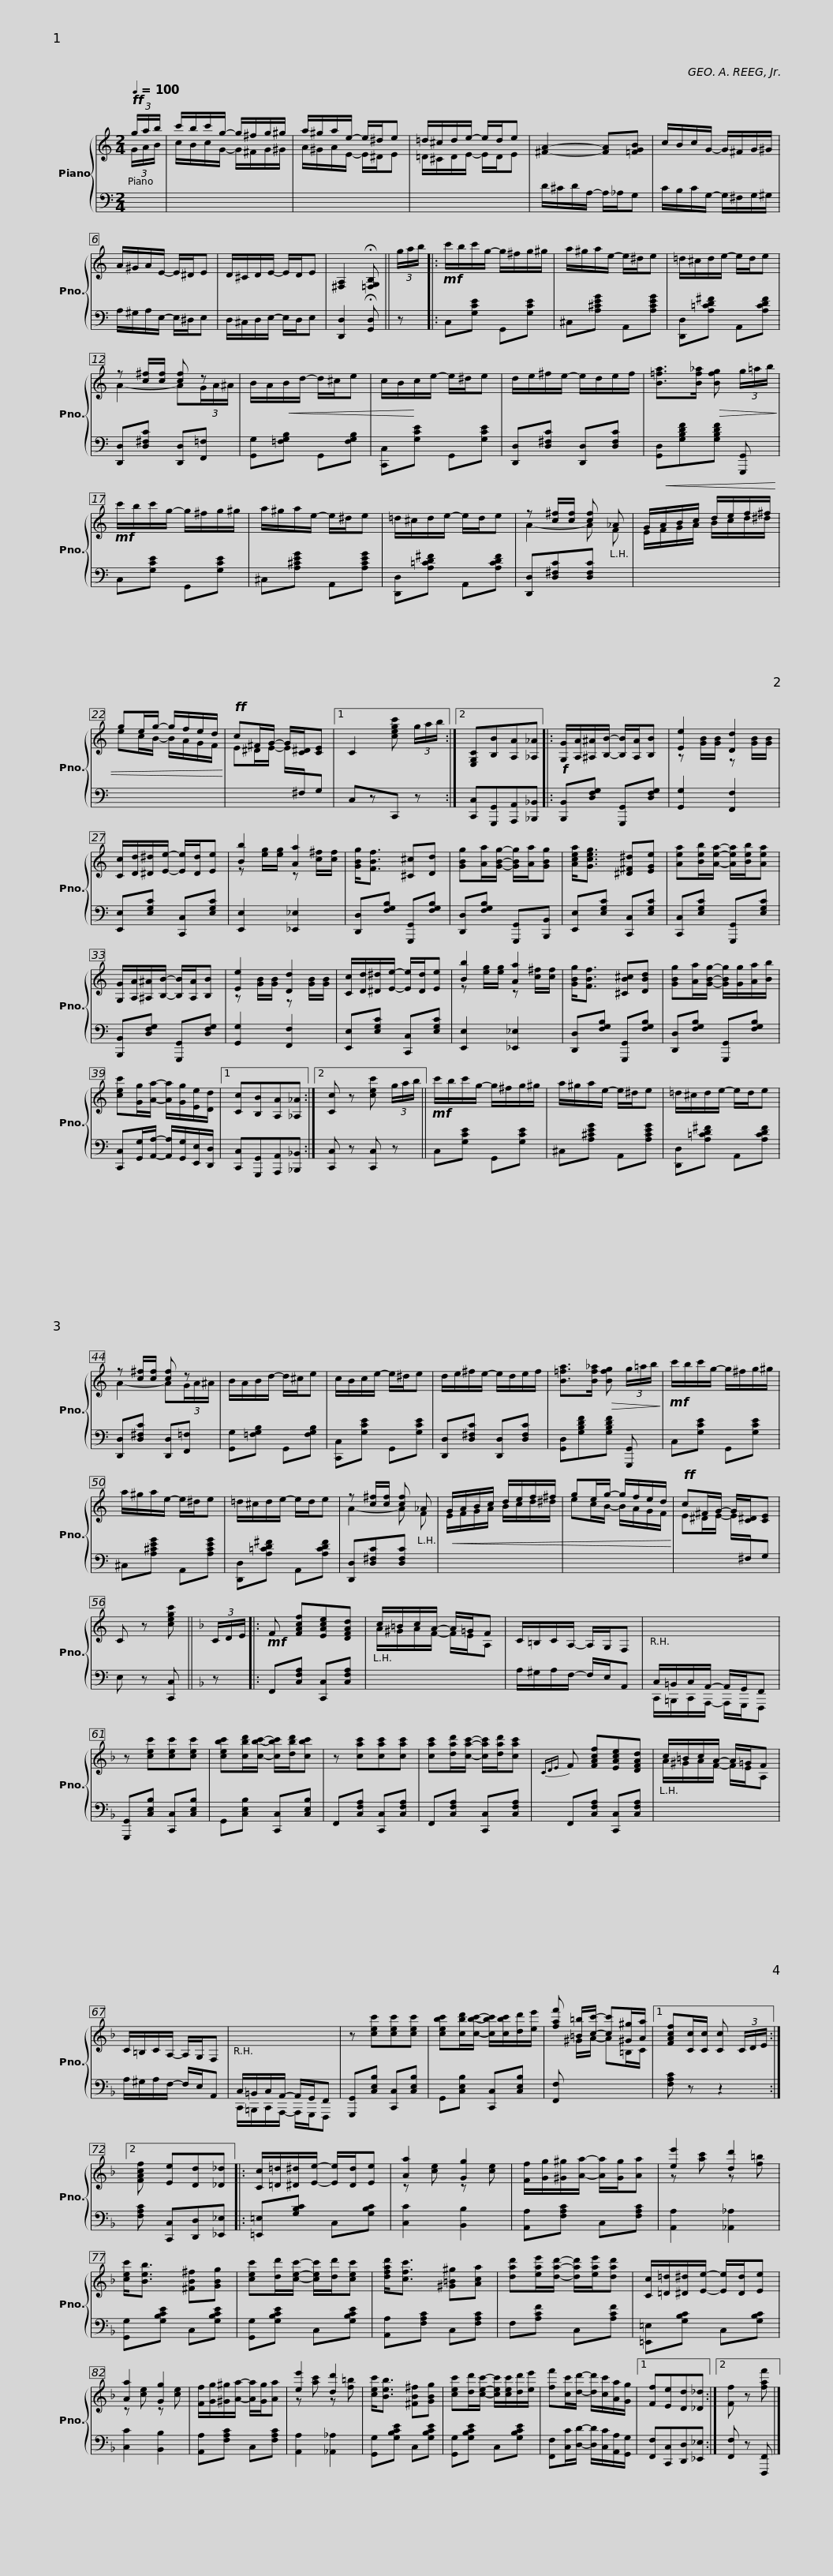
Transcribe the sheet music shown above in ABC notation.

X:1
%%score { ( 1 2 ) | ( 3 4 ) }
L:1/8
Q:1/4=100
M:2/4
I:linebreak $
K:C
V:1 treble
V:2 treble
V:3 bass
V:4 bass
V:1
!ff! (3g/a/b/ | c'/b/c'/g/- g/^f/g/^g/ | a/^g/a/e/- e/^d/e | =d/^c/d/e/- e/d/e |$ [^FA]2- [FA][=FGB] | %5
 c/B/c/G/- G/^F/G/^G/ | A/^G/A/E/- E/^D/E | D/^C/D/E/- E/D/E | [^F,A,]2 !fermata![=F,G,B,] ||$ (3g/a/b/ |: %10
!mf! c'/b/c'/g/- g/^f/g/^g/ | a/^g/a/e/- e/^d/e | =d/^c/d/e/- e/d/e | z [c^f]/[cf]/ [cf] z |$ B/A/!<(!B/d/- d/^c/e | %15
 c/B/!<)!c/e/- e/^d/e | d/e/^f/e/- e/d/e/f/ | [B=fa]>[Bf_a]!>(! [Bfg] (3g/=a/b/!>)! |!mf! c'/b/c'/g/- g/^f/g/^g/ |$ a/^g/a/e/- e/^d/e | %20
 =d/^c/d/e/- e/d/e | z [c^f]/[cf]/ [cf] _A | G/!<(!A/B/c/ d/e/f/^f/ |$ ge/g/- g/f/e/d/!<)! |!ff! c^F/G/- G/[C^D]/[CE] |1 %25
 C2 [cegc'] (3g/a/b/ :|2 [E,G,C][B,B][A,A][_A,_A] |:$!f! [G,G]/[A,A]/[^A,^A]/[B,B]/- [B,B]/[A,A]/[B,B] | [Ee]2 [Dd]2 | [Cc]/[Dd]/[^D^d]/[Ee]/- [Ee]/[Dd]/[Ee] | %30
 [Bb]2 [Aa]2 |$ [GBg]<[FBf] [^C^c][Dd] | [GBg][Aa]/[GBg]/- [GBg]/[Aa]/[GBg] | [Acea]<[Gceg] [^D^F^d][EGe] | [Aea][Beb]/[Aea]/- [Aea]/[Beb]/[Aea] |$ %35
 [G,G]/[A,A]/[^A,^A]/[B,B]/- [B,B]/[A,A]/[B,B] | [Ee]2 [Dd]2 | [Cc]/[Dd]/[^D^d]/[Ee]/- [Ee]/[Dd]/[Ee] | [Bb]2 [Aa]2 |$ [GBg]<[FBf] [^CB^c][DBd] | %40
 [GBg][Aa]/[GBg]/- [GBg]/[Gg]/[Aa]/[Bb]/ | [cec'][Gg]/[Aa]/- [Aa]/[Gg]/[Ee]/[Dd]/ |1 [Cc][B,B][A,A][_A,_A] :|2 [Cc] z [cec'] (3g/a/b/ ||$!mf! c'/b/c'/g/- g/^f/g/^g/ | %45
 a/^g/a/e/- e/^d/e | =d/^c/d/e/- e/d/e | z [c^f]/[cf]/ [cf] z | B/A/B/d/- d/^c/e |$ c/B/c/e/- e/^d/e | %50
 d/e/^f/e/- e/d/e/f/ | [B=fa]>[Bf_a]!>(! [Bfg] (3g/=a/b/!>)! |!mf! c'/b/c'/g/- g/^f/g/^g/ | a/^g/a/e/- e/^d/e |$ =d/^c/d/e/- e/d/e | %55
 z [c^f]/[cf]/ [cf] _A |!<(! G/A/B/c/ d/e/f/^f/ | ge/g/- g/f/e/d/!<)! |!ff! c^F/G/- G/[C^D]/[CE] | C z [cegc'] ||$ %60
[K:F] (3C/D/E/ |:!mf! F [FAcf][EAce][DFAd] | c/=B/c/A/- A/=G/F | C/=B,/C/A,/- A,/G,/F, | x4 |$ %65
 z [cec'][cec'][cec'] | [cebc'][cbd']/[cbc']/- [cbc']/[dbd']/[cbc'] | z [cac'][cac'][cac'] | [cac'][dad']/[cac']/- [cac']/[dad']/[cac'] |{CDE} F [FAcf][EAce][DFAd] |$ %70
 c/=B/c/A/- A/=G/F | C/=B,/C/A,/- A,/G,/F, | x4 | z [cec'][cec'][cec'] | [cebc'][cbd']/[cbc']/- [cbc']/[cbc']/[dd']/[ee']/ |$ %75
 [faf'] [=B=b]/[cc']/- [cc'][^G^g]/[Aa]/ |1 [FAcf][Cc]/[Cc]/ [Cc] (3C/D/E/ :|2 [FAcf] [Ee][Dd][_D_d] |: [Cc]/[=D=d]/[^D^d]/[Ee]/- [Ee]/[Dd]/[Ee] | [Aa]2 [Gg]2 |$ %80
 [Ff]/[Gg]/[^G^g]/[Aa]/- [Aa]/[Gg]/[Aa] | [ee']2 [dd']2 | [cec']<[Beb] [^FB^f][GBg] | [cec'][dd']/[cec']/- [cec']/[dd']/[cec'] | [dfad']<[cfc'] [^G=B^g][Aca] |$ %85
 [dad'][eae']/[dad']/- [dad']/[eae']/[dad'] | [Cc]/[=D=d]/[^D^d]/[Ee]/- [Ee]/[Dd]/[Ee] | [Aa]2 [Gg]2 | [Ff]/[Gg]/[^G^g]/[Aa]/- [Aa]/[Gg]/[Aa] | [ee']2 [dd']2 |$ %90
 [cec']<[Beb] [^FB^f][GBg] | [cec'][dd']/[cec']/- [cec']/[cec']/[dd']/[ee']/ | [ff'][cc']/[dd']/- [dd']/[cc']/[Aa]/[Gg]/ |1 [Ff][Ee][Dd][_D_d] :|2 [Ff] z [faf'] |] %95
V:2
 (3G/A/B/ | c/B/c/G/- G/^F/G/^G/ | A/^G/A/E/- E/^D/E | =D/^C/D/E/- E/D/E |$ x4 | %5
 x4 | x4 | x4 | x3 ||$ x |: %10
 x4 | x4 | x4 | A2- A(3G/A/^A/ |$ x4 | %15
 x4 | x4 | x4 | x4 |$ x4 | %20
 x4 | A2- A F | E/F/G/A/ B/c/d/^d/ |$ ec/B/- B/A/G/F/ | E^D/E/- E/[I:staff +1]^F,/G, |1 %25
 x4 :|2 x4 |:$ x4 |[I:staff -1] z [GB]/[GB]/ z [GB]/[GB]/ | x4 | %30
 z [eg]/[eg]/ z [c^f]/[cf]/ |$ x4 | x4 | x4 | x4 |$ %35
 x4 | z [GB]/[GB]/ z [GB]/[GB]/ | x4 | z [eg]/[eg]/ z [c^f]/[cf]/ |$ x4 | %40
 x4 | x4 |1 x4 :|2 x4 ||$ x4 | %45
 x4 | x4 | A2- A(3G/A/^A/ | x4 |$ x4 | %50
 x4 | x4 | x4 | x4 |$ x4 | %55
 A2- A F | E/F/G/A/ B/c/d/^d/ | ec/B/- B/A/G/F/ | E^D/E/- E/[I:staff +1]^F,/G, | x3 ||$ %60
[K:F] x |: x4 |[I:staff -1] A/^G/A/F/- F/E/A, | x4 | x4 |$ %65
 x4 | x4 | x4 | x4 | x4 |$ %70
 A/^G/A/F/- F/E/A, | x4 | x4 | x4 | x4 |$ %75
 x ^G/A/- A=B,/C/ |1 x4 :|2 x4 |: x4 | z [ce] z [ce] |$ %80
 x4 | z [ac'] z [f=b] | x4 | x4 | x4 |$ %85
 x4 | x4 | z [ce] z [ce] | x4 | z [ac'] z [f=b] |$ %90
 x4 | x4 | x4 |1 x4 :|2 x3 |] %95
V:3
 x | x4 | x4 | x4 |$ D/^C/D/A,/- A,/_A,/G, | %5
 C/B,/C/G,/- G,/^F,/G,/^G,/ | A,/^G,/A,/E,/- E,/^D,/E, | D,/^C,/D,/E,/- E,/D,/E, | [D,,D,]2 !fermata![G,,D,] ||$ z |: %10
 C,[G,CE] G,,[G,CE] | ^C,[A,^CEG] A,,[A,CEG] | [D,,D,][A,=CD^F] A,,[A,CDF] | [D,,D,][D,^F,C] [D,,D,][F,,=F,] |$ [G,,G,][=F,G,B,] G,,[F,G,B,] | %15
 [C,,C,][G,CE] G,,[G,CE] | [D,,D,][D,^F,C] [D,,D,][D,F,C] | [G,,D,][G,B,DF][G,B,DF] [G,,,G,,] | C,[G,CE] G,,[G,CE] |$ ^C,[A,^CEG] A,,[A,CEG] | %20
 [D,,D,][A,=CD^F] A,,[A,CDF] | [D,,D,][D,^F,C][D,F,C] x | x4 |$ x4 | x4 |1 %25
 C,zC,, z :|2 [C,,C,][G,,,G,,][A,,,A,,][_B,,,_B,,] |:$ [B,,,B,,][D,F,G,] [G,,,G,,][D,F,G,] | [G,,G,]2 [F,,F,]2 | [E,,E,][E,G,C] [C,,C,][E,G,C] | %30
 [E,,E,]2 [_E,,_E,]2 |$ [D,,D,][F,G,B,] [G,,,G,,][F,G,B,] | [D,,D,][F,G,B,] [G,,,G,,][B,,,B,,] | [E,,E,][E,G,C] [C,,C,][E,G,C] | [C,,C,][E,G,C] [G,,,G,,][E,G,C] |$ %35
 [B,,,B,,][D,F,G,] [G,,,G,,][D,F,G,] | [G,,G,]2 [F,,F,]2 | [E,,E,][E,G,C] [C,,C,][E,G,C] | [E,,E,]2 [_E,,_E,]2 |$ [D,,D,][F,G,B,] [G,,,G,,][F,G,B,] | %40
 [D,,D,][F,G,B,] [G,,,G,,][F,G,B,] | [C,,C,][G,,G,]/[A,,A,]/- [A,,A,]/[G,,G,]/[E,,E,]/[D,,D,]/ |1 [C,,C,][G,,,G,,][A,,,A,,][_B,,,_B,,] :|2 [C,,C,] z [C,,C,] z ||$ C,[G,CE] G,,[G,CE] | %45
 ^C,[A,^CEG] A,,[A,CEG] | [D,,D,][A,=CD^F] A,,[A,CDF] | [D,,D,][D,^F,C] [D,,D,][F,,=F,] | [G,,G,][=F,G,B,] G,,[F,G,B,] |$ [C,,C,][G,CE] G,,[G,CE] | %50
 [D,,D,][D,^F,C] [D,,D,][D,F,C] | [G,,D,][G,B,DF][G,B,DF] [G,,,G,,] | C,[G,CE] G,,[G,CE] | ^C,[A,^CEG] A,,[A,CEG] |$ [D,,D,][A,=CD^F] A,,[A,CDF] | %55
 [D,,D,][D,^F,C][D,F,C] x | x4 | x4 | x4 | E, z [C,,C,] ||$ %60
[K:F] z |: F,,[C,F,A,] [C,,C,][C,F,A,] | x4 | A,/^G,/A,/F,/- F,/E,/A,, | C,/=B,,/C,/A,,/- A,,/G,,/F,, |$ %65
 [G,,,G,,][C,E,B,] [C,,C,][C,E,B,] | G,,[C,E,B,] [C,,C,][C,E,B,] | F,,[C,F,A,] [C,,C,][C,F,A,] | F,,[C,F,A,] [C,,C,][C,F,A,] | F,,[C,F,A,] [C,,C,][C,F,A,] |$ %70
 x4 | A,/^G,/A,/F,/- F,/E,/A,, | C,/=B,,/C,/A,,/- A,,/G,,/F,, | [G,,,G,,][C,E,B,] [C,,C,][C,E,B,] | G,,[C,E,B,] [C,,C,][C,E,B,] |$ %75
 [F,,F,] x3 |1 [F,A,C] z z2 :|2 [F,A,C] [C,,C,][D,,D,][_E,,_E,] |: [=E,,=E,][G,B,C] C,[G,B,C] | [C,C]2 [B,,B,]2 |$ %80
 [A,,A,][F,A,C] C,[F,A,C] | [A,,A,]2 [_A,,_A,]2 | [G,,G,][G,B,CE] C,[G,B,CE] | [G,,G,][G,B,CE] C,[G,B,CE] | [A,,A,][F,A,C] C,[F,A,C] |$ %85
 F,[A,CF] C,[A,CF] | [=E,,=E,][G,B,C] C,[G,B,C] | [C,C]2 [B,,B,]2 | [A,,A,][F,A,C] C,[F,A,C] | [A,,A,]2 [_A,,_A,]2 |$ %90
 [G,,G,][G,B,CE] C,[G,B,CE] | [G,,G,][G,B,CE] C,[G,B,CE] | [F,,F,][C,C]/[D,D]/- [D,D]/[C,C]/[A,,A,]/[G,,G,]/ |1 [F,,F,][C,,C,][D,,D,][_E,,_E,] :|2 [F,,F,] z [F,,,F,,] |] %95
V:4
 x | x4 | x4 | x4 |$ x4 | %5
 x4 | x4 | x4 | x3 ||$ x |: %10
 x4 | x4 | x4 | x4 |$ x4 | %15
 x4 | x4 | x4 | x4 |$ x4 | %20
 x4 | x4 | x4 |$ x4 | x4 |1 %25
 x4 :|2 x4 |:$ x4 | x4 | x4 | %30
 x4 |$ x4 | x4 | x4 | x4 |$ %35
 x4 | x4 | x4 | x4 |$ x4 | %40
 x4 | x4 |1 x4 :|2 x4 ||$ x4 | %45
 x4 | x4 | x4 | x4 |$ x4 | %50
 x4 | x4 | x4 | x4 |$ x4 | %55
 x4 | x4 | x4 | x4 | x3 ||$ %60
[K:F] x |: x4 | x4 | x4 | C,,/=B,,,/C,,/A,,,/- A,,,/G,,,/F,,, |$ %65
 x4 | x4 | x4 | x4 | x4 |$ %70
 x4 | x4 | C,,/=B,,,/C,,/A,,,/- A,,,/G,,,/F,,, | x4 | x4 |$ %75
 x4 |1 x4 :|2 x4 |: x4 | x4 |$ %80
 x4 | x4 | x4 | x4 | x4 |$ %85
 x4 | x4 | x4 | x4 | x4 |$ %90
 x4 | x4 | x4 |1 x4 :|2 x3 |] %95
